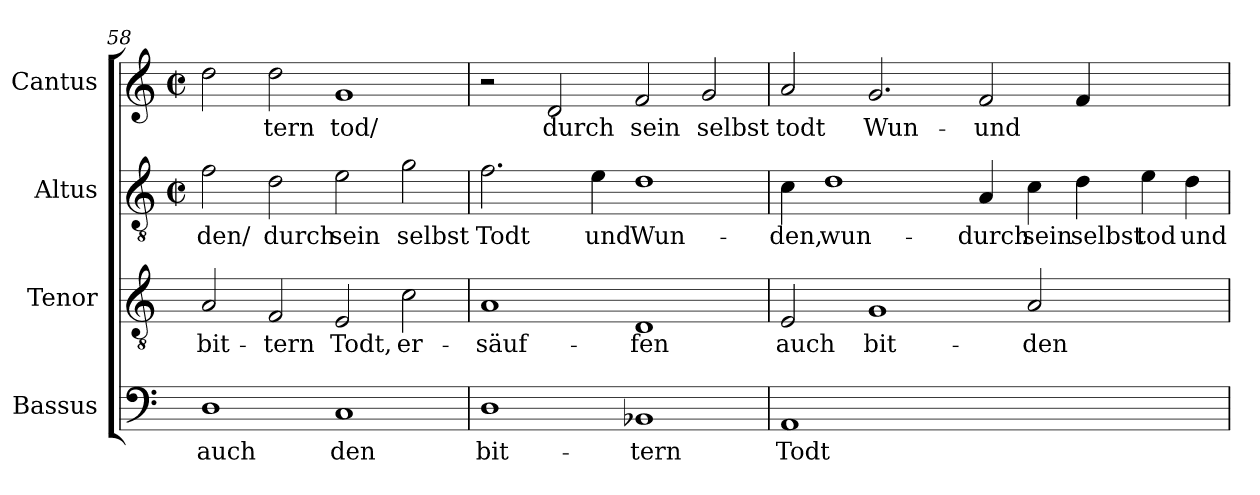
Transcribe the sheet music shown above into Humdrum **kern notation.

**kern	**text	**kern	**text	**kern	**text	**kern	**text
*part4	*part4	*part3	*part3	*part2	*part2	*part1	*part1
*staff4	*staff4	*staff3	*staff3	*staff2	*staff2	*staff1	*staff1
*I"Bassus	*	*I"Tenor	*	*I"Altus	*	*I"Cantus	*
!!LO:LB:g=z
*clefF4	*	*clefGv2	*	*clefGv2	*	*clefG2	*
*	*	*	*	*M2/2	*	*M2/2	*
*	*	*	*	*met(c|)	*	*met(c|)	*
=58	=58	=58	=58	=58	=58	=58	=58
!	!LO:LY:b:cj	!	!LO:LY:b:cj	!	!LO:LY:b:cj	!	!
1D	auch	2A/	bit-	2f\	-den/	2dd\	.
!	!	!	!LO:LY:b:cj	!	!LO:LY:b:cj	!	!LO:LY:b:cj
.	.	2F/	-tern	2d\	durch	2dd\	-tern
!	!LO:LY:b:cj	!	!LO:LY:b:cj	!	!LO:LY:b:cj	!	!LO:LY:b:cj
1C	den	2E/	Todt,	2e\	sein	1g	tod/
!	!	!	!LO:LY:b:cj	!	!LO:LY:b:cj	!	!
.	.	2c\	er-	2g\	selbst	.	.
=59	=59	=59	=59	=59	=59	=59	=59
!	!LO:LY:b:cj	!	!LO:LY:b:cj	!	!LO:LY:b:cj	!	!
1D	bit-	1A	-säuf-	2.f\	Todt	2r	.
!	!	!	!	!	!	!	!LO:LY:b:cj
.	.	.	.	.	.	2d/	durch
!	!	!	!	!	!LO:LY:b:cj	!	!
.	.	.	.	4e\	und	.	.
!	!LO:LY:b:cj	!	!LO:LY:b:cj	!	!LO:LY:b:cj	!	!LO:LY:b:cj
1BB-X	-tern	1D	-fen	1d	Wun-	2f/	sein
!	!	!	!	!	!	!	!LO:LY:b:cj
.	.	.	.	.	.	2g/	selbst
=60	=60	=60	=60	=60	=60	=60	=60
!	!LO:LY:b:cj	!	!LO:LY:b:cj	!	!LO:LY:b:cj	!	!LO:LY:b:cj
1AA	Todt	2E/	auch	4c\	-den,	2a/	todt
!	!	!	!	!	!LO:LY:b:cj	!	!
.	.	.	.	1d	wun-	.	.
!	!	!	!LO:LY:b:cj	!	!	!	!LO:LY:b:cj
.	.	1G	bit-	.	.	2.g/	Wun-
1.ryy	.	.	.	.	.	.	.
!	!	!	!	!	!LO:LY:b:cj	!	!LO:LY:b:cj
.	.	.	.	4A/	durch	2f/	und
!	!	!	!LO:LY:b:cj	!	!LO:LY:b:cj	!	!
.	.	2A/	den	4c\	sein	.	.
!	!	!	!	!	!LO:LY:b:cj	!	!
.	.	.	.	4d\	selbst	4f/	.
!	!	!	!	!	!LO:LY:b:cj	!	!
.	.	2ryy	.	4e\	tod	2ryy	.
!	!	!	!	!	!LO:LY:b:cj	!	!
.	.	.	.	4d\	und	.	.
=	=	=	=	=	=	=	=
*-	*-	*-	*-	*-	*-	*-	*-
